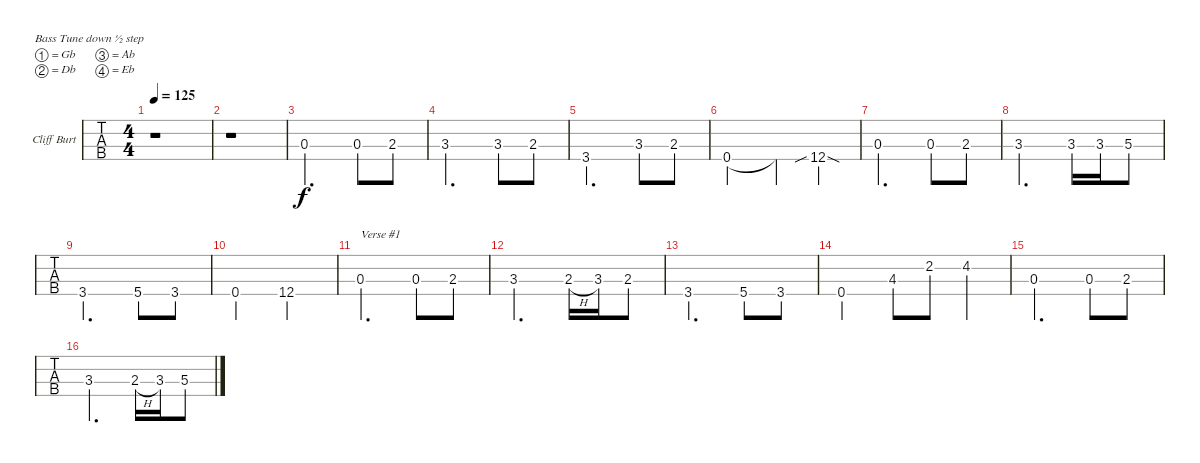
\bracketExtendMode groupsimilarinstruments
\firstSystemTrackNameOrientation horizontal
\otherSystemsTrackNameOrientation horizontal
\track ("Cliff Burton" "Cliff Burt") {instrument electricbassfinger}
\staff {tabs}
\tuning (Gb2 Db2 Ab1 Eb1)
\ts (4 4)
\tempo 125
\clef f4
\ks aminor
r.1{dy f} |
r.1 |
0.3.2{d} 0.3.8 2.3.8 |
3.3.2{d} 3.3.8 2.3.8 |
3.4.2{d} 3.3.8 2.3.8 |
0.4.2 0.4{t}.4 12.4{sib sod}.4 |
0.3.2{d} 0.3.8 2.3.8 |
3.3.2{d} 3.3.16 3.3.16 5.3.8 |
3.4.2{d} 5.4.8 3.4.8 |
0.4.2 12.4.2 |
0.3.2{d txt "Verse #1"} 0.3.8 2.3.8 |
3.3.2{d} 2.3{h}.16 3.3.16 2.3.8 |
3.4.2{d} 5.4.8 3.4.8 |
0.4.2 4.3.8 2.2.8 4.2.4 |
0.3.2{d} 0.3.8 2.3.8 |
3.3.2{d} 2.3{h}.16 3.3.16 5.3.8
